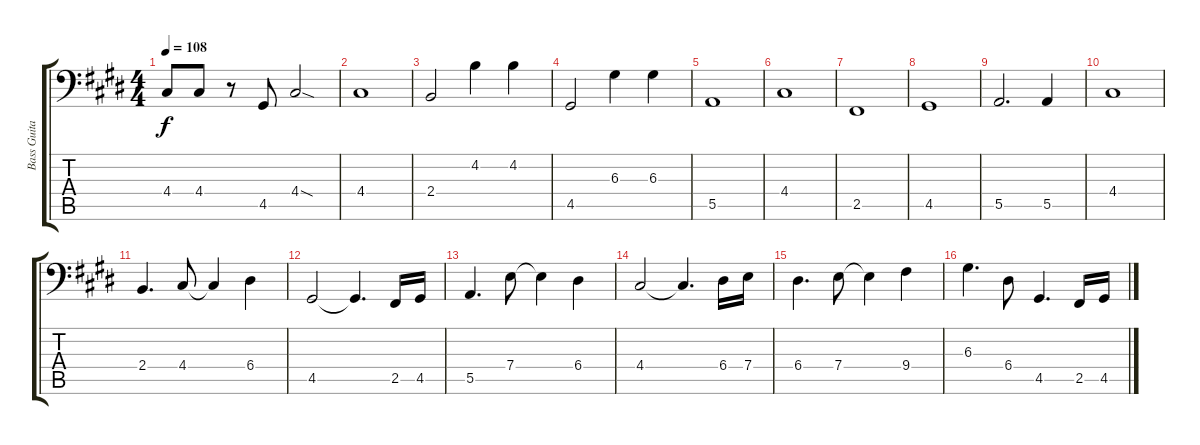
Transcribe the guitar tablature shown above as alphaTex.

\track ("Bass Guitar - John Myung" "Bass Guita") {instrument distortionguitar}
\staff {score tabs}
\tuning (C3 G2 D2 A1 E1 B0) {hide}
\ts (4 4)
\tempo 108
\clef f4
\ks e
4.4.8{dy f} 4.4.8 r.8 4.5.8 4.4{sod}.2 |
4.4.1 |
2.4.2 4.2.4 4.2.4 |
4.5.2 6.3.4 6.3.4 |
5.5.1 |
4.4.1 |
2.5.1 |
4.5.1 |
5.5.2{d} 5.5.4 |
4.4.1 |
2.4.4{d} 4.4.8 4.4{t}.4 6.4.4 |
4.5.2 4.5{t}.4{d} 2.5.16 4.5.16 |
5.5.4{d} 7.4.8 7.4{t}.4 6.4.4 |
4.4.2 4.4{t}.4{d} 6.4.16 7.4.16 |
6.4.4{d} 7.4.8 7.4{t}.4 9.4.4 |
6.3.4{d} 6.4.8 4.5.4{d} 2.5.16 4.5.16
